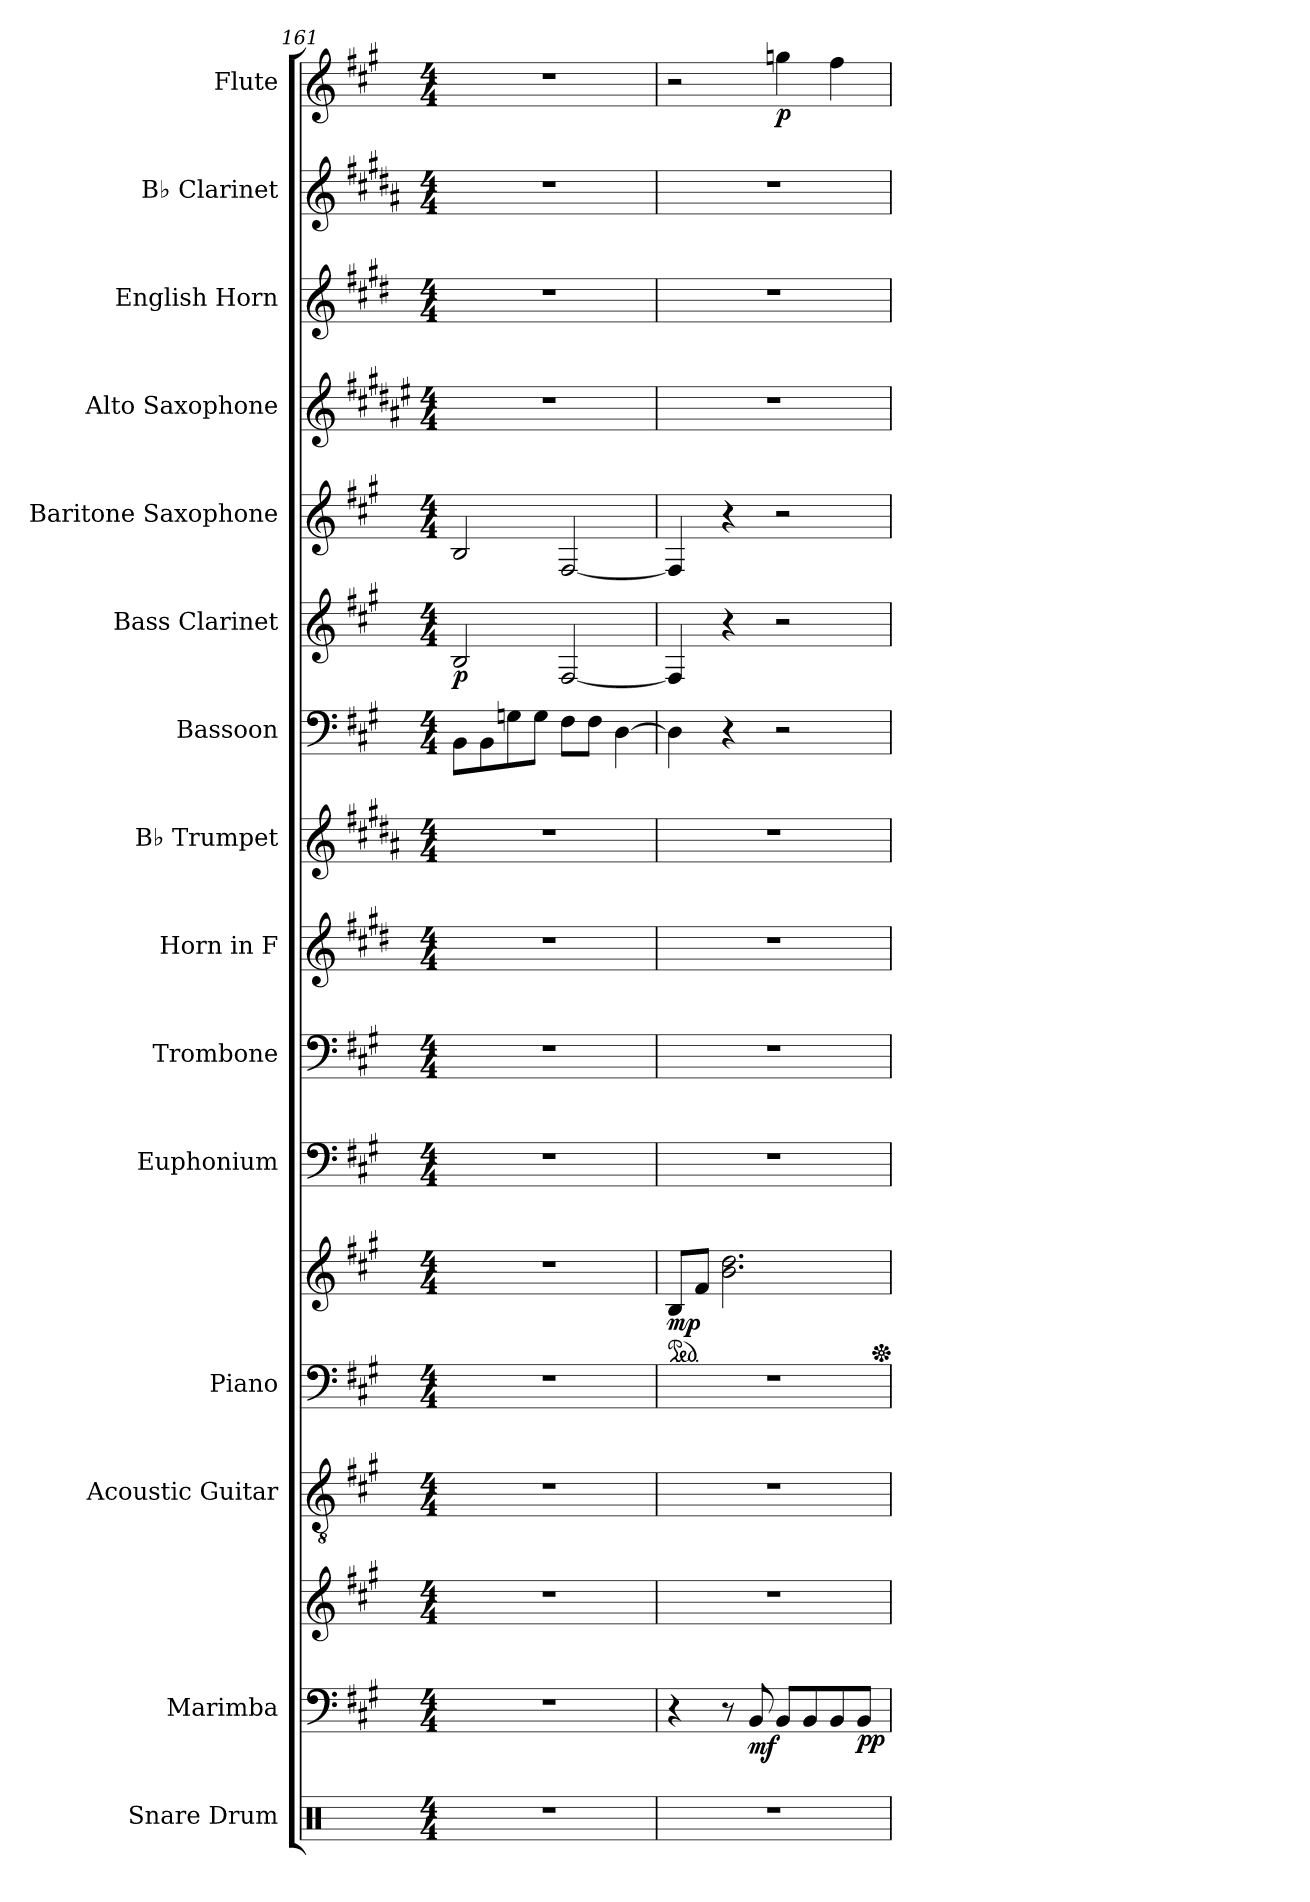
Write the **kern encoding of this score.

**kern	**kern	**kern	**dynam	**kern	**kern	**kern	**dynam	**kern	**kern	**kern	**kern	**kern	**kern	**dynam	**kern	**kern	**kern	**kern	**kern	**dynam
*part15	*part14	*part14	*part14	*part13	*part12	*part12	*part12	*part11	*part10	*part9	*part8	*part7	*part6	*part6	*part5	*part4	*part3	*part2	*part1	*part1
*staff17	*staff16	*staff15	*staff15/16	*staff14	*staff13	*staff12	*staff12/13	*staff11	*staff10	*staff9	*staff8	*staff7	*staff6	*staff6	*staff5	*staff4	*staff3	*staff2	*staff1	*staff1
*I"Snare Drum	*I"Marimba	*	*	*I"Acoustic Guitar	*I"Piano	*	*	*I"Euphonium	*I"Trombone	*I"Horn in F	*I"B♭ Trumpet	*I"Bassoon	*I"Bass Clarinet	*	*I"Baritone Saxophone	*I"Alto Saxophone	*I"English Horn	*I"B♭ Clarinet	*I"Flute	*
*I'Sn. Dr.	*I'Mrm.	*	*	*I'Guit.	*I'Pno.	*	*	*I'Eu.	*I'Trb.	*	*I'B♭ Tpt.	*I'Bsn.	*I'B. Cl.	*	*I'Bar. Sax.	*I'A. Sax.	*I'E. Hn.	*I'B♭ Cl.	*I'Fl.	*
*clefX	*clefF4	*clefG2	*	*clefGv2	*clefF4	*clefG2	*	*clefF4	*clefF4	*clefG2	*clefG2	*clefF4	*clefG2	*	*clefG2	*clefG2	*clefG2	*clefG2	*clefG2	*
*	*	*	*	*	*	*	*	*	*	*ITrd4c7	*ITrd1c2	*	*ITrd8c14	*	*ITrd12c21	*ITrd5c9	*ITrd4c7	*ITrd1c2	*	*
*k[]	*k[f#c#g#]	*k[f#c#g#]	*	*k[f#c#g#]	*k[f#c#g#]	*k[f#c#g#]	*	*k[f#c#g#]	*k[f#c#g#]	*k[f#c#g#]	*k[f#c#g#]	*k[f#c#g#]	*k[f#c#g#]	*	*k[f#c#g#]	*k[f#c#g#]	*k[f#c#g#]	*k[f#c#g#]	*k[f#c#g#]	*
*M4/4	*M4/4	*M4/4	*	*M4/4	*M4/4	*M4/4	*	*M4/4	*M4/4	*M4/4	*M4/4	*M4/4	*M4/4	*	*M4/4	*M4/4	*M4/4	*M4/4	*M4/4	*
=161	=161	=161	=161	=161	=161	=161	=161	=161	=161	=161	=161	=161	=161	=161	=161	=161	=161	=161	=161	=161
!	!	!	!	!	!	!	!	!	!	!	!	!	!	!LO:DY:b	!	!	!	!	!	!
1r	1r	1r	.	1r	1r	1r	.	1r	1r	1r	1r	8BB\L	2BB/	p	2BB/	1r	1r	1r	1r	.
.	.	.	.	.	.	.	.	.	.	.	.	8BB\	.	.	.	.	.	.	.	.
.	.	.	.	.	.	.	.	.	.	.	.	8Gn\	.	.	.	.	.	.	.	.
.	.	.	.	.	.	.	.	.	.	.	.	8G\J	.	.	.	.	.	.	.	.
.	.	.	.	.	.	.	.	.	.	.	.	8F#\L	[2FF#/	.	[2FF#/	.	.	.	.	.
.	.	.	.	.	.	.	.	.	.	.	.	8F#\J	.	.	.	.	.	.	.	.
.	.	.	.	.	.	.	.	.	.	.	.	[4D\	.	.	.	.	.	.	.	.
=162	=162	=162	=162	=162	=162	=162	=162	=162	=162	=162	=162	=162	=162	=162	=162	=162	=162	=162	=162	=162
*	*	*	*	*	*	*ped	*	*	*	*	*	*	*	*	*	*	*	*	*	*
!	!	!	!	!	!	!	!LO:DY:b	!	!	!	!	!	!	!	!	!	!	!	!	!
1r	4r	1r	.	1r	1r	8B/L	mp	1r	1r	1r	1r	4D\]	4FF#/]	.	4FF#/]	1r	1r	1r	2r	.
.	.	.	.	.	.	8f#/J	.	.	.	.	.	.	.	.	.	.	.	.	.	.
.	8r	.	.	.	.	2.b\ 2.dd\	.	.	.	.	.	4r	4r	.	4r	.	.	.	.	.
!	!	!	!LO:DY:b=2	!	!	!	!	!	!	!	!	!	!	!	!	!	!	!	!	!
.	8BB/	.	mf	.	.	.	.	.	.	.	.	.	.	.	.	.	.	.	.	.
!	!	!	!	!	!	!	!	!	!	!	!	!	!	!	!	!	!	!	!	!LO:DY:b
.	8BB/L	.	.	.	.	.	.	.	.	.	.	2r	2r	.	2r	.	.	.	4ggn\	p
.	8BB/	.	.	.	.	.	.	.	.	.	.	.	.	.	.	.	.	.	.	.
.	8BB/	.	.	.	.	.	.	.	.	.	.	.	.	.	.	.	.	.	4ff#\	.
!	!	!	!LO:DY:b=2	!	!	!	!	!	!	!	!	!	!	!	!	!	!	!	!	!
.	8BB/J	.	pp	.	.	.	.	.	.	.	.	.	.	.	.	.	.	.	.	.
*	*	*	*	*	*	*Xped	*	*	*	*	*	*	*	*	*	*	*	*	*	*
=	=	=	=	=	=	=	=	=	=	=	=	=	=	=	=	=	=	=	=	=
*-	*-	*-	*-	*-	*-	*-	*-	*-	*-	*-	*-	*-	*-	*-	*-	*-	*-	*-	*-	*-
